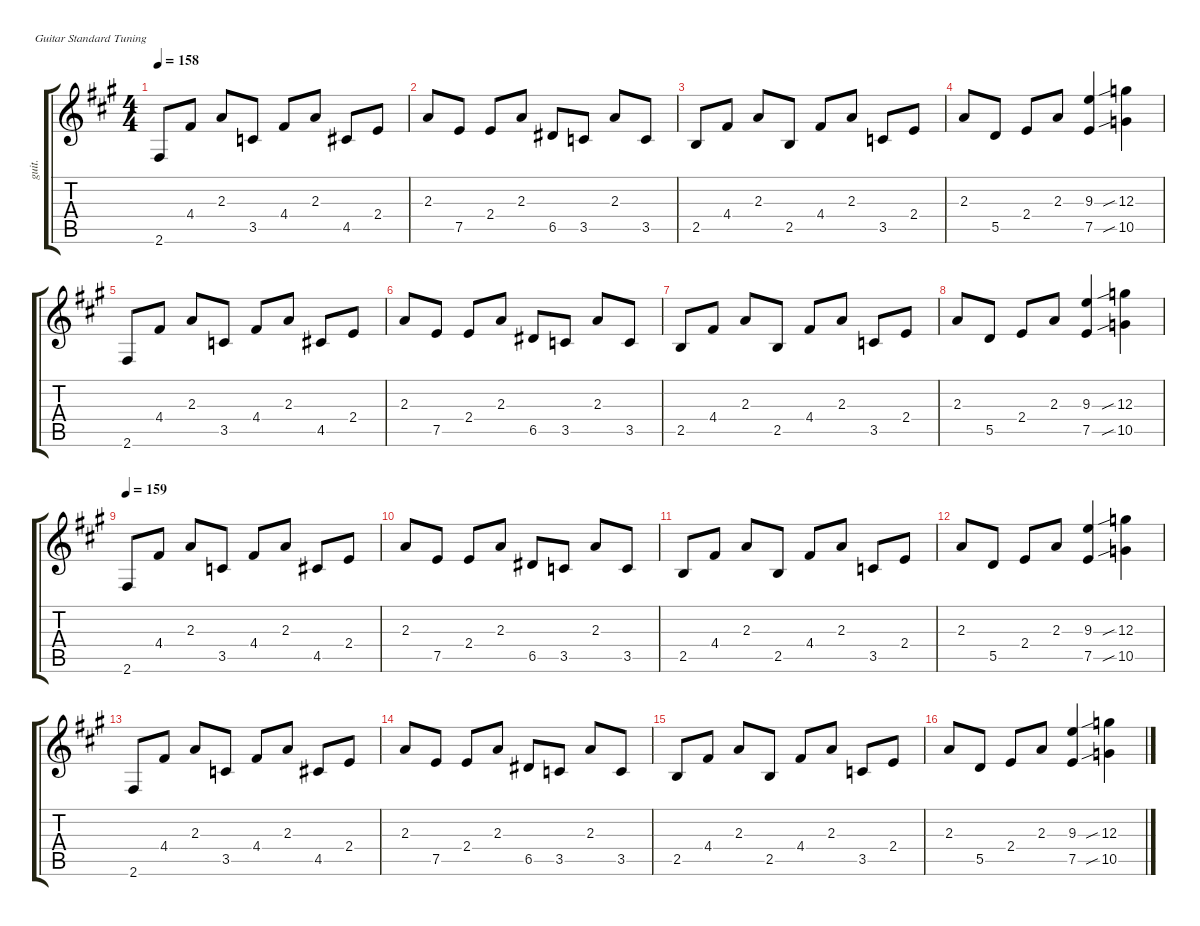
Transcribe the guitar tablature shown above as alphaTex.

\defaultSystemsLayout 4
\hideDynamics
\bracketExtendMode groupsimilarinstruments
\otherSystemsTrackNameOrientation horizontal
\track ("Guitar 1-show" "guit.") {defaultSystemsLayout 8 mute instrument electricguitarjazz}
\staff {score tabs}
\tuning (E4 B3 G3 D3 A2 E2)
\ts (4 4)
\tempo 158
\clef g2
\ks f#minor
2.6{acc #}.8{dy f beam Up} 4.4{acc #}.8{beam Up} 2.3{acc forcenatural}.8{beam Up} 3.5{acc forcenatural}.8{beam Up} 4.4{acc #}.8{beam Up} 2.3{acc forcenatural}.8{beam Up} 4.5{acc #}.8{beam Up} 2.4{acc forcenatural}.8{beam Up} |
2.3{acc forcenatural}.8{beam Up} 7.5{acc forcenatural}.8{beam Up} 2.4{acc forcenatural}.8{beam Up} 2.3{acc forcenatural}.8{beam Up} 6.5{acc #}.8{beam Up} 3.5{acc forcenatural}.8{beam Up} 2.3{acc forcenatural}.8{beam Up} 3.5{acc forcenatural}.8{beam Up} |
2.5{acc forcenatural}.8{beam Up} 4.4{acc #}.8{beam Up} 2.3{acc forcenatural}.8{beam Up} 2.5{acc forcenatural}.8{beam Up} 4.4{acc #}.8{beam Up} 2.3{acc forcenatural}.8{beam Up} 3.5{acc forcenatural}.8{beam Up} 2.4{acc forcenatural}.8{beam Up} |
2.3{acc forcenatural}.8{beam Up} 5.5{acc forcenatural}.8{beam Up} 2.4{acc forcenatural}.8{beam Up} 2.3{acc forcenatural}.8{beam Up} (9.3{acc forcenatural} 7.5{acc forcenatural}).4{beam Up} (12.3{sib acc forcenatural} 10.5{sib acc forcenatural}).4{beam Down} |
2.6{acc #}.8{beam Up} 4.4{acc #}.8{beam Up} 2.3{acc forcenatural}.8{beam Up} 3.5{acc forcenatural}.8{beam Up} 4.4{acc #}.8{beam Up} 2.3{acc forcenatural}.8{beam Up} 4.5{acc #}.8{beam Up} 2.4{acc forcenatural}.8{beam Up} |
2.3{acc forcenatural}.8{beam Up} 7.5{acc forcenatural}.8{beam Up} 2.4{acc forcenatural}.8{beam Up} 2.3{acc forcenatural}.8{beam Up} 6.5{acc #}.8{beam Up} 3.5{acc forcenatural}.8{beam Up} 2.3{acc forcenatural}.8{beam Up} 3.5{acc forcenatural}.8{beam Up} |
2.5{acc forcenatural}.8{beam Up} 4.4{acc #}.8{beam Up} 2.3{acc forcenatural}.8{beam Up} 2.5{acc forcenatural}.8{beam Up} 4.4{acc #}.8{beam Up} 2.3{acc forcenatural}.8{beam Up} 3.5{acc forcenatural}.8{beam Up} 2.4{acc forcenatural}.8{beam Up} |
2.3{acc forcenatural}.8{beam Up} 5.5{acc forcenatural}.8{beam Up} 2.4{acc forcenatural}.8{beam Up} 2.3{acc forcenatural}.8{beam Up} (9.3{acc forcenatural} 7.5{acc forcenatural}).4{beam Up} (12.3{sib acc forcenatural} 10.5{sib acc forcenatural}).4{beam Down} |
\tempo 159
2.6{acc #}.8{beam Up} 4.4{acc #}.8{beam Up} 2.3{acc forcenatural}.8{beam Up} 3.5{acc forcenatural}.8{beam Up} 4.4{acc #}.8{beam Up} 2.3{acc forcenatural}.8{beam Up} 4.5{acc #}.8{beam Up} 2.4{acc forcenatural}.8{beam Up} |
2.3{acc forcenatural}.8{beam Up} 7.5{acc forcenatural}.8{beam Up} 2.4{acc forcenatural}.8{beam Up} 2.3{acc forcenatural}.8{beam Up} 6.5{acc #}.8{beam Up} 3.5{acc forcenatural}.8{beam Up} 2.3{acc forcenatural}.8{beam Up} 3.5{acc forcenatural}.8{beam Up} |
2.5{acc forcenatural}.8{beam Up} 4.4{acc #}.8{beam Up} 2.3{acc forcenatural}.8{beam Up} 2.5{acc forcenatural}.8{beam Up} 4.4{acc #}.8{beam Up} 2.3{acc forcenatural}.8{beam Up} 3.5{acc forcenatural}.8{beam Up} 2.4{acc forcenatural}.8{beam Up} |
2.3{acc forcenatural}.8{beam Up} 5.5{acc forcenatural}.8{beam Up} 2.4{acc forcenatural}.8{beam Up} 2.3{acc forcenatural}.8{beam Up} (9.3{acc forcenatural} 7.5{acc forcenatural}).4{beam Up} (12.3{sib acc forcenatural} 10.5{sib acc forcenatural}).4{beam Down} |
2.6{acc #}.8{beam Up} 4.4{acc #}.8{beam Up} 2.3{acc forcenatural}.8{beam Up} 3.5{acc forcenatural}.8{beam Up} 4.4{acc #}.8{beam Up} 2.3{acc forcenatural}.8{beam Up} 4.5{acc #}.8{beam Up} 2.4{acc forcenatural}.8{beam Up} |
2.3{acc forcenatural}.8{beam Up} 7.5{acc forcenatural}.8{beam Up} 2.4{acc forcenatural}.8{beam Up} 2.3{acc forcenatural}.8{beam Up} 6.5{acc #}.8{beam Up} 3.5{acc forcenatural}.8{beam Up} 2.3{acc forcenatural}.8{beam Up} 3.5{acc forcenatural}.8{beam Up} |
2.5{acc forcenatural}.8{beam Up} 4.4{acc #}.8{beam Up} 2.3{acc forcenatural}.8{beam Up} 2.5{acc forcenatural}.8{beam Up} 4.4{acc #}.8{beam Up} 2.3{acc forcenatural}.8{beam Up} 3.5{acc forcenatural}.8{beam Up} 2.4{acc forcenatural}.8{beam Up} |
2.3{acc forcenatural}.8{beam Up} 5.5{acc forcenatural}.8{beam Up} 2.4{acc forcenatural}.8{beam Up} 2.3{acc forcenatural}.8{beam Up} (9.3{acc forcenatural} 7.5{acc forcenatural}).4{beam Up} (12.3{sib acc forcenatural} 10.5{sib acc forcenatural}).4{beam Down}
